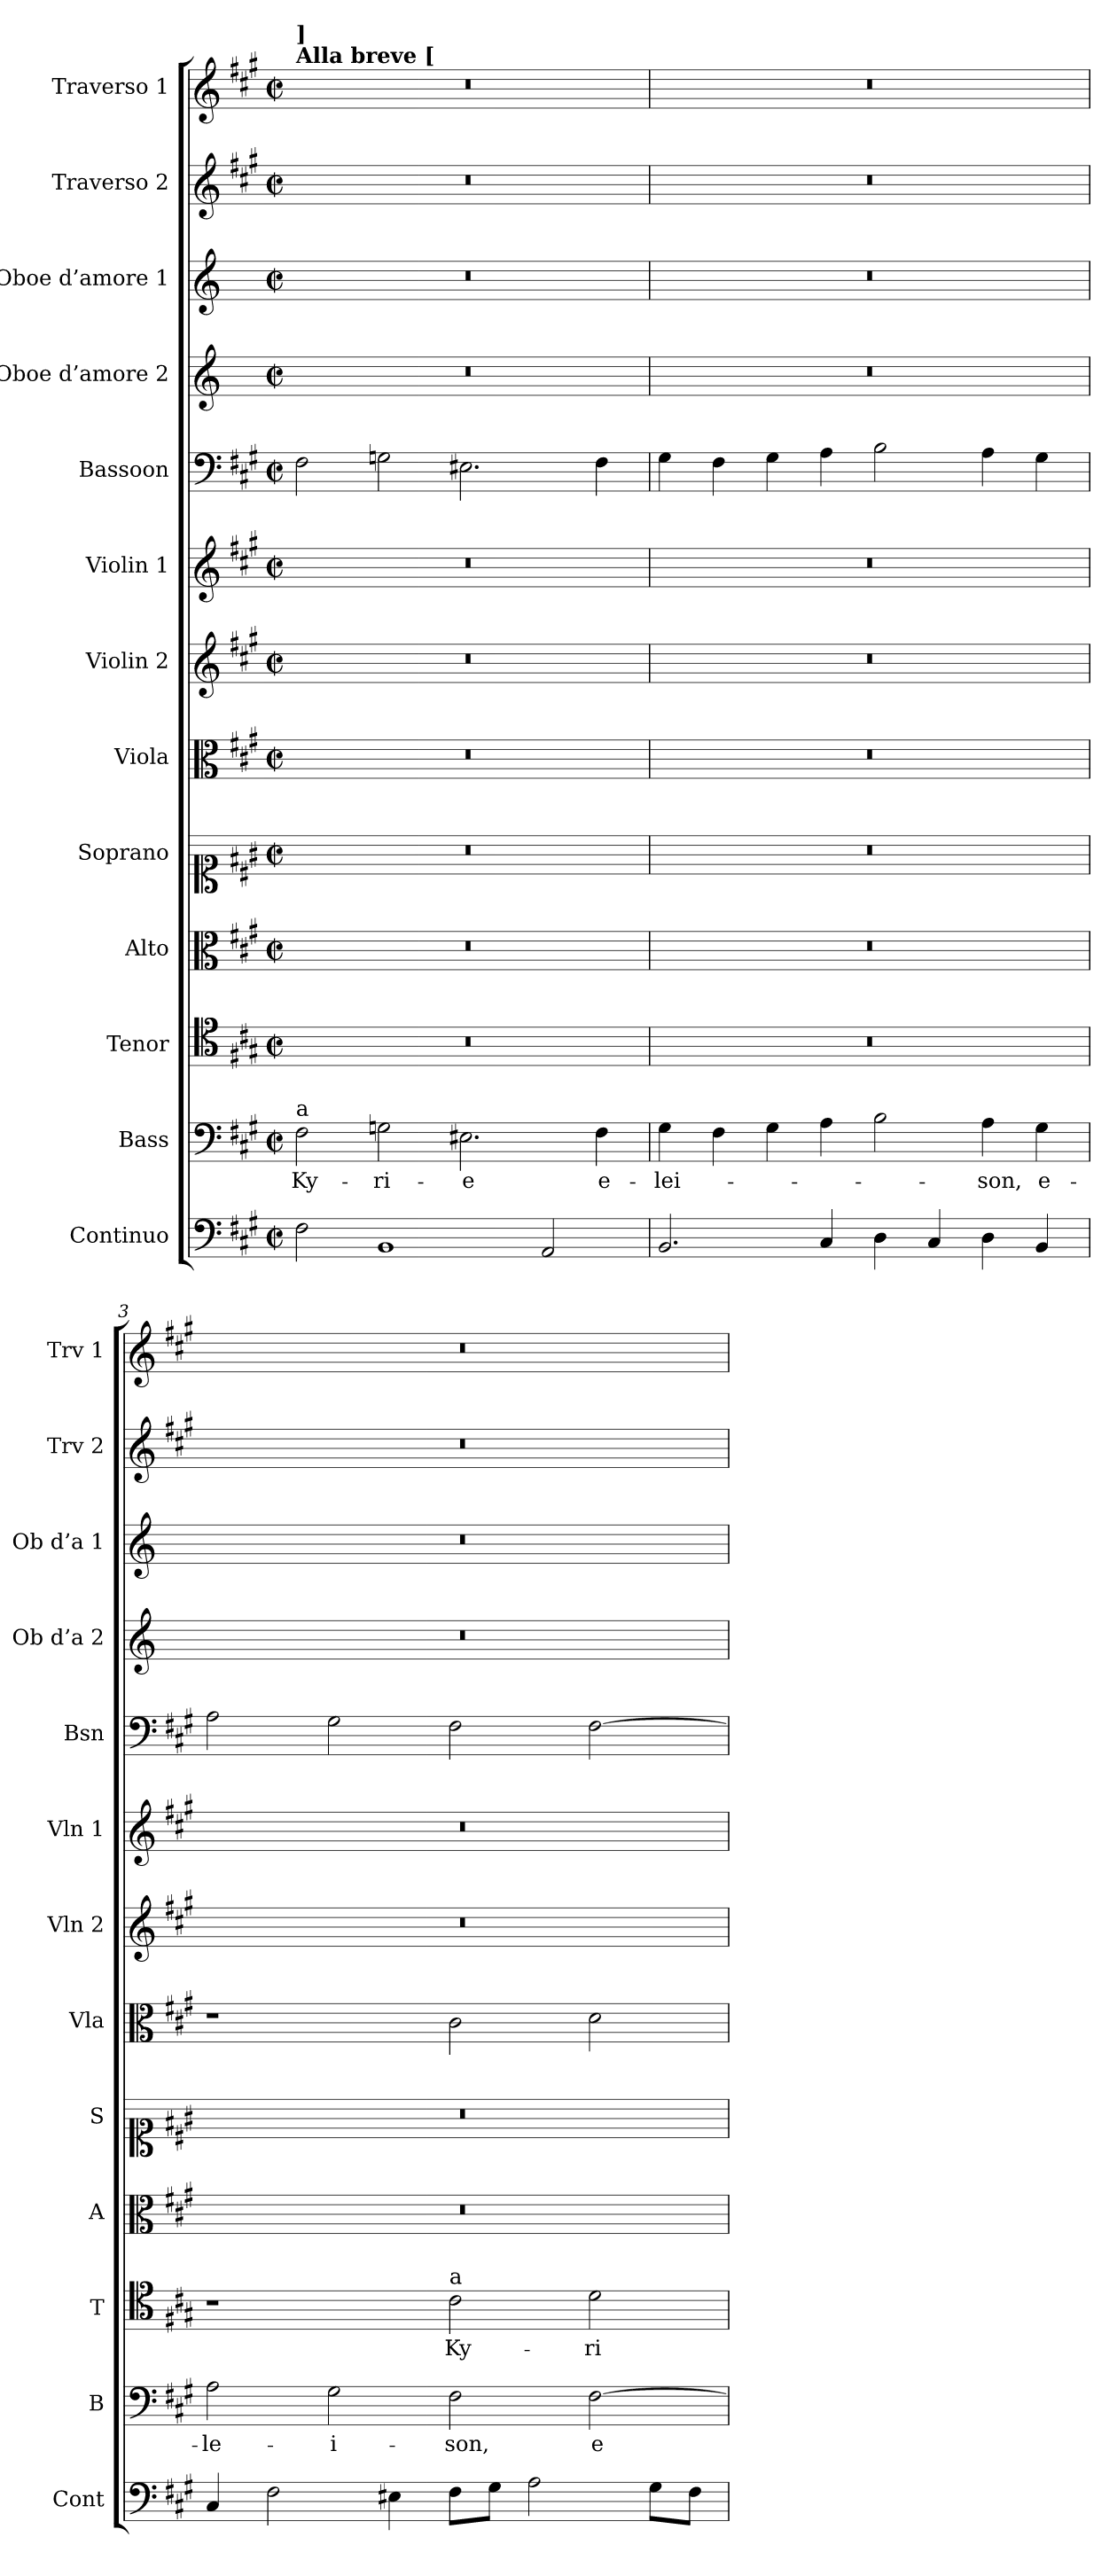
**kern	**kern	**text	**kern	**text	**kern	**kern	**kern	**kern	**kern	**kern	**kern	**kern	**kern	**kern
*part13	*part12	*part12	*part11	*part11	*part10	*part9	*part8	*part7	*part6	*part5	*part4	*part3	*part2	*part1
*staff13	*staff12	*staff12	*staff11	*staff11	*staff10	*staff9	*staff8	*staff7	*staff6	*staff5	*staff4	*staff3	*staff2	*staff1
*I"Continuo	*I"Bass	*	*I"Tenor	*	*I"Alto	*I"Soprano	*I"Viola	*I"Violin 2	*I"Violin 1	*I"Bassoon	*I"Oboe d’amore 2	*I"Oboe d’amore 1	*I"Traverso 2	*I"Traverso 1
*I'Cont	*I'B	*	*I'T	*	*I'A	*I'S	*I'Vla	*I'Vln 2	*I'Vln 1	*I'Bsn	*I'Ob d’a 2	*I'Ob d’a 1	*I'Trv 2	*I'Trv 1
*clefF4	*clefF4	*	*clefC4	*	*clefC3	*clefC1	*clefC3	*clefG2	*clefG2	*clefF4	*clefG2	*clefG2	*clefG2	*clefG2
*	*	*	*	*	*	*	*	*	*	*	*ITrd2c3	*ITrd2c3	*	*
*k[f#c#g#]	*k[f#c#g#]	*	*k[f#c#g#]	*	*k[f#c#g#]	*k[f#c#g#]	*k[f#c#g#]	*k[f#c#g#]	*k[f#c#g#]	*k[f#c#g#]	*k[f#c#g#]	*k[f#c#g#]	*k[f#c#g#]	*k[f#c#g#]
*M4/2	*M4/2	*	*M4/2	*	*M4/2	*M4/2	*M4/2	*M4/2	*M4/2	*M4/2	*M4/2	*M4/2	*M4/2	*M4/2
*met(c|)	*met(c|)	*	*met(c|)	*	*met(c|)	*met(c|)	*met(c|)	*met(c|)	*met(c|)	*met(c|)	*met(c|)	*met(c|)	*met(c|)	*met(c|)
*MM172	*MM172	*	*MM172	*	*MM172	*MM172	*MM172	*MM172	*MM172	*MM172	*MM172	*MM172	*MM172	*MM172
=1	=1	=1	=1	=1	=1	=1	=1	=1	=1	=1	=1	=1	=1	=1
!	!	!	!	!	!	!	!	!	!	!	!	!	!	!LO:TX:a:B:t=Alla breve [
!	!	!	!	!	!	!	!	!	!	!	!	!	!	!LO:TX:a:B:t=]
!	!LO:TX:a:t=a	!	!	!	!	!	!	!	!	!	!	!	!	!
!	!	!LO:LY:b	!	!	!	!	!	!	!	!	!	!	!	!
2F#\	2F#\	Ky-	0r	.	0r	0r	0r	0r	0r	2F#\	0r	0r	0r	0r
!	!	!LO:LY:b	!	!	!	!	!	!	!	!	!	!	!	!
1BB	2Gn\	-ri-	.	.	.	.	.	.	.	2Gn\	.	.	.	.
!	!	!LO:LY:b	!	!	!	!	!	!	!	!	!	!	!	!
.	2.E#X\	-e	.	.	.	.	.	.	.	2.E#X\	.	.	.	.
2AA/	.	.	.	.	.	.	.	.	.	.	.	.	.	.
!	!	!LO:LY:b	!	!	!	!	!	!	!	!	!	!	!	!
.	4F#\	e-	.	.	.	.	.	.	.	4F#\	.	.	.	.
=2	=2	=2	=2	=2	=2	=2	=2	=2	=2	=2	=2	=2	=2	=2
!	!	!LO:LY:b	!	!	!	!	!	!	!	!	!	!	!	!
2.BB/	4G#\	-lei-	0r	.	0r	0r	0r	0r	0r	4G#\	0r	0r	0r	0r
.	4F#\	.	.	.	.	.	.	.	.	4F#\	.	.	.	.
.	4G#\	.	.	.	.	.	.	.	.	4G#\	.	.	.	.
4C#/	4A\	.	.	.	.	.	.	.	.	4A\	.	.	.	.
4D\	2B\	.	.	.	.	.	.	.	.	2B\	.	.	.	.
4C#/	.	.	.	.	.	.	.	.	.	.	.	.	.	.
!	!	!LO:LY:b	!	!	!	!	!	!	!	!	!	!	!	!
4D\	4A\	-son,	.	.	.	.	.	.	.	4A\	.	.	.	.
!	!	!LO:LY:b	!	!	!	!	!	!	!	!	!	!	!	!
4BB/	4G#\	e-	.	.	.	.	.	.	.	4G#\	.	.	.	.
=3	=3	=3	=3	=3	=3	=3	=3	=3	=3	=3	=3	=3	=3	=3
!	!	!LO:LY:b	!	!	!	!	!	!	!	!	!	!	!	!
4C#/	2A\	-le-	1r	.	0r	0r	1r	0r	0r	2A\	0r	0r	0r	0r
2F#\	.	.	.	.	.	.	.	.	.	.	.	.	.	.
!	!	!LO:LY:b	!	!	!	!	!	!	!	!	!	!	!	!
.	2G#\	-i-	.	.	.	.	.	.	.	2G#\	.	.	.	.
4E#X\	.	.	.	.	.	.	.	.	.	.	.	.	.	.
!	!	!	!LO:TX:a:t=a	!	!	!	!	!	!	!	!	!	!	!
!	!	!LO:LY:b	!	!LO:LY:b	!	!	!	!	!	!	!	!	!	!
8F#\L	2F#\	-son,	2c#\	Ky-	.	.	2c#\	.	.	2F#\	.	.	.	.
8G#\J	.	.	.	.	.	.	.	.	.	.	.	.	.	.
2A\	.	.	.	.	.	.	.	.	.	.	.	.	.	.
!	!	!LO:LY:b	!	!LO:LY:b	!	!	!	!	!	!	!	!	!	!
.	[2F#\	e-	2d\	-ri-	.	.	2d\	.	.	[2F#\	.	.	.	.
8G#\L	.	.	.	.	.	.	.	.	.	.	.	.	.	.
8F#\J	.	.	.	.	.	.	.	.	.	.	.	.	.	.
=	=	=	=	=	=	=	=	=	=	=	=	=	=	=
*-	*-	*-	*-	*-	*-	*-	*-	*-	*-	*-	*-	*-	*-	*-
